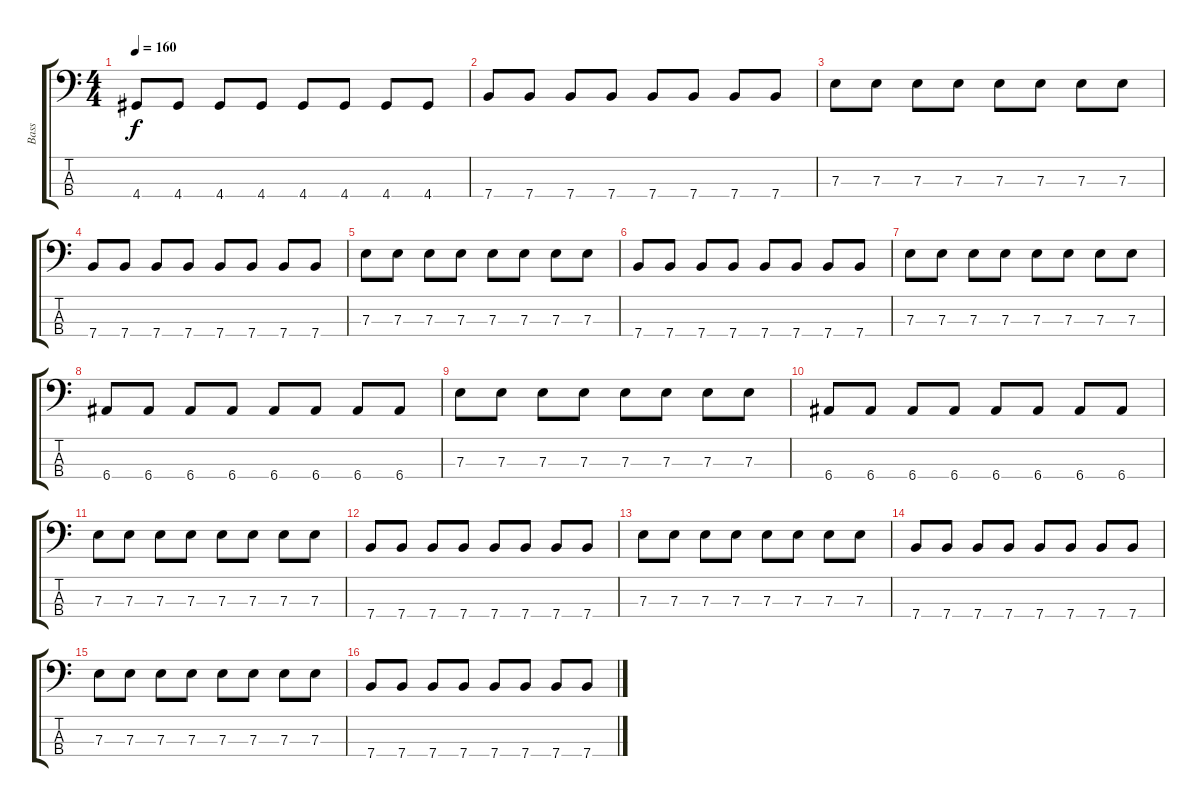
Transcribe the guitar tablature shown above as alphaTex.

\track ("Bass" "Bass") {instrument electricbassfinger}
\staff {score tabs}
\tuning (G2 D2 A1 E1) {hide}
\ts (4 4)
\tempo 160
\clef f4
\ks c
4.4.8{dy f} 4.4.8 4.4.8 4.4.8 4.4.8 4.4.8 4.4.8 4.4.8 |
7.4.8 7.4.8 7.4.8 7.4.8 7.4.8 7.4.8 7.4.8 7.4.8 |
7.3.8 7.3.8 7.3.8 7.3.8 7.3.8 7.3.8 7.3.8 7.3.8 |
7.4.8 7.4.8 7.4.8 7.4.8 7.4.8 7.4.8 7.4.8 7.4.8 |
7.3.8 7.3.8 7.3.8 7.3.8 7.3.8 7.3.8 7.3.8 7.3.8 |
7.4.8 7.4.8 7.4.8 7.4.8 7.4.8 7.4.8 7.4.8 7.4.8 |
7.3.8 7.3.8 7.3.8 7.3.8 7.3.8 7.3.8 7.3.8 7.3.8 |
6.4.8 6.4.8 6.4.8 6.4.8 6.4.8 6.4.8 6.4.8 6.4.8 |
7.3.8 7.3.8 7.3.8 7.3.8 7.3.8 7.3.8 7.3.8 7.3.8 |
6.4.8 6.4.8 6.4.8 6.4.8 6.4.8 6.4.8 6.4.8 6.4.8 |
7.3.8 7.3.8 7.3.8 7.3.8 7.3.8 7.3.8 7.3.8 7.3.8 |
7.4.8 7.4.8 7.4.8 7.4.8 7.4.8 7.4.8 7.4.8 7.4.8 |
7.3.8 7.3.8 7.3.8 7.3.8 7.3.8 7.3.8 7.3.8 7.3.8 |
7.4.8 7.4.8 7.4.8 7.4.8 7.4.8 7.4.8 7.4.8 7.4.8 |
7.3.8 7.3.8 7.3.8 7.3.8 7.3.8 7.3.8 7.3.8 7.3.8 |
7.4.8 7.4.8 7.4.8 7.4.8 7.4.8 7.4.8 7.4.8 7.4.8
